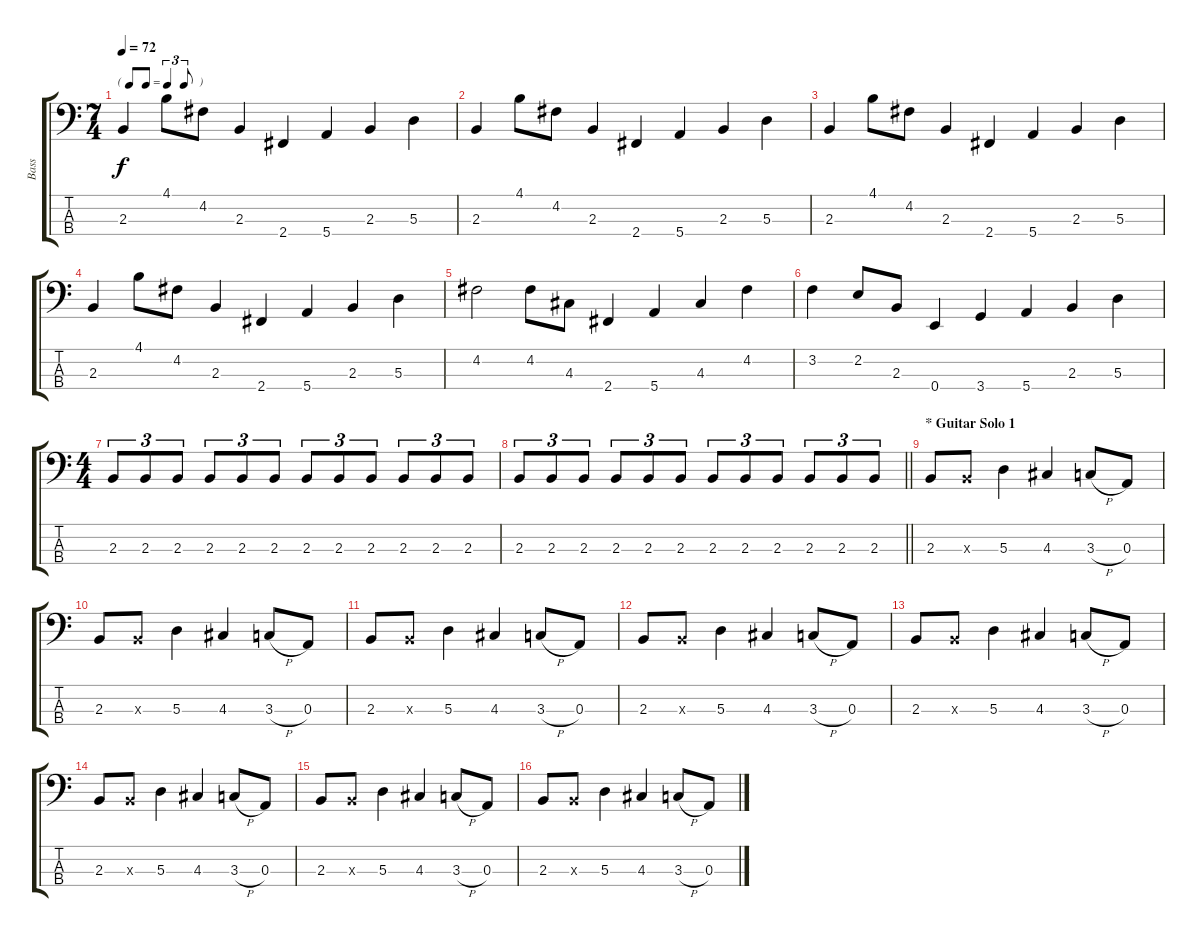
\track ("Bass" "Bass") {instrument electricbassfinger}
\staff {score tabs}
\tuning (G2 D2 A1 E1) {hide}
\ts (7 4)
\tf triplet8th
\tempo 72
\clef f4
\ks c
2.3.4{dy f} 4.1.8 4.2.8 2.3.4 2.4.4 5.4.4 2.3.4 5.3.4 |
2.3.4 4.1.8 4.2.8 2.3.4 2.4.4 5.4.4 2.3.4 5.3.4 |
2.3.4 4.1.8 4.2.8 2.3.4 2.4.4 5.4.4 2.3.4 5.3.4 |
2.3.4 4.1.8 4.2.8 2.3.4 2.4.4 5.4.4 2.3.4 5.3.4 |
4.2.2 4.2.8 4.3.8 2.4.4 5.4.4 4.3.4 4.2.4 |
3.2.4 2.2.8 2.3.8 0.4.4 3.4.4 5.4.4 2.3.4 5.3.4 |
\ts (4 4)
2.3.8{tu (3 2)} 2.3.8{tu (3 2)} 2.3.8{tu (3 2)} 2.3.8{tu (3 2)} 2.3.8{tu (3 2)} 2.3.8{tu (3 2)} 2.3.8{tu (3 2)} 2.3.8{tu (3 2)} 2.3.8{tu (3 2)} 2.3.8{tu (3 2)} 2.3.8{tu (3 2)} 2.3.8{tu (3 2)} |
\barLineRight lightlight
2.3.8{tu (3 2)} 2.3.8{tu (3 2)} 2.3.8{tu (3 2)} 2.3.8{tu (3 2)} 2.3.8{tu (3 2)} 2.3.8{tu (3 2)} 2.3.8{tu (3 2)} 2.3.8{tu (3 2)} 2.3.8{tu (3 2)} 2.3.8{tu (3 2)} 2.3.8{tu (3 2)} 2.3.8{tu (3 2)} |
\section ("" "* Guitar Solo 1")
2.3.8 2.3{x}.8 5.3.4 4.3.4 3.3{h}.8 0.3.8 |
2.3.8 2.3{x}.8 5.3.4 4.3.4 3.3{h}.8 0.3.8 |
2.3.8 2.3{x}.8 5.3.4 4.3.4 3.3{h}.8 0.3.8 |
2.3.8 2.3{x}.8 5.3.4 4.3.4 3.3{h}.8 0.3.8 |
2.3.8 2.3{x}.8 5.3.4 4.3.4 3.3{h}.8 0.3.8 |
2.3.8 2.3{x}.8 5.3.4 4.3.4 3.3{h}.8 0.3.8 |
2.3.8 2.3{x}.8 5.3.4 4.3.4 3.3{h}.8 0.3.8 |
2.3.8 2.3{x}.8 5.3.4 4.3.4 3.3{h}.8 0.3.8
